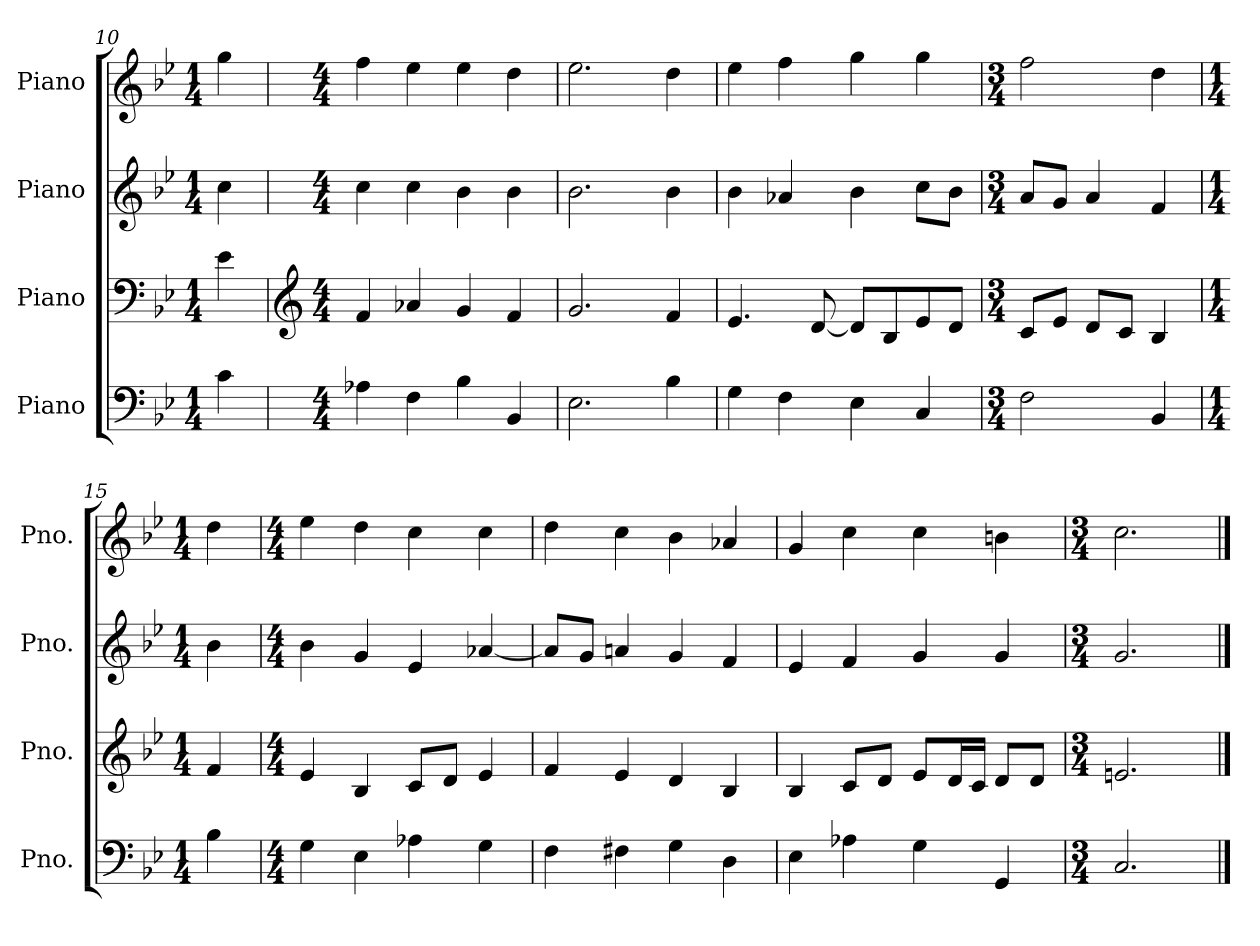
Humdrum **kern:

**kern	**kern	**kern	**kern
*part4	*part3	*part2	*part1
*staff4	*staff3	*staff2	*staff1
*I"Piano	*I"Piano	*I"Piano	*I"Piano
*I'Pno.	*I'Pno.	*I'Pno.	*I'Pno.
*clefF4	*clefF4	*clefG2	*clefG2
*k[b-e-]	*k[b-e-]	*k[b-e-]	*k[b-e-]
*M1/4	*M1/4	*M1/4	*M1/4
=10	=10	=10	=10
4c\	4e-\	4cc\	4gg\
=11	=11	=11	=11
*	*clefG2	*	*
*M4/4	*M4/4	*M4/4	*M4/4
4A-X\	4f/	4cc\	4ff\
4F\	4a-X/	4cc\	4ee-\
4B-\	4g/	4b-\	4ee-\
4BB-/	4f/	4b-\	4dd\
=12	=12	=12	=12
2.E-\	2.g/	2.b-\	2.ee-\
4B-\	4f/	4b-\	4dd\
=13	=13	=13	=13
4G\	4.e-/	4b-\	4ee-\
4F\	.	4a-X/	4ff\
.	[8d/	.	.
4E-\	8d/L]	4b-\	4gg\
.	8B-/	.	.
4C/	8e-/	8cc\L	4gg\
.	8d/J	8b-\J	.
!!LO:LB:g=z
=14	=14	=14	=14
*M3/4	*M3/4	*M3/4	*M3/4
2F\	8c/L	8a/L	2ff\
.	8e-/J	8g/J	.
.	8d/L	4a/	.
.	8c/J	.	.
4BB-/	4B-/	4f/	4dd\
=15	=15	=15	=15
*M1/4	*M1/4	*M1/4	*M1/4
4B-\	4f/	4b-\	4dd\
=16	=16	=16	=16
*M4/4	*M4/4	*M4/4	*M4/4
4G\	4e-/	4b-\	4ee-\
4E-\	4B-/	4g/	4dd\
4A-X\	8c/L	4e-/	4cc\
.	8d/J	.	.
4G\	4e-/	[4a-X/	4cc\
=17	=17	=17	=17
4F\	4f/	8a-/L]	4dd\
.	.	8g/J	.
4F#X\	4e-/	4an/	4cc\
4G\	4d/	4g/	4b-\
4D\	4B-/	4f/	4a-X/
=18	=18	=18	=18
4E-\	4B-/	4e-/	4g/
4A-X\	8c/L	4f/	4cc\
.	8d/J	.	.
4G\	8e-/L	4g/	4cc\
.	16d/L	.	.
.	16c/JJ	.	.
4GG/	8d/L	4g/	4bn\
.	8d/J	.	.
=19	=19	=19	=19
*M3/4	*M3/4	*M3/4	*M3/4
2.C/	2.en/	2.g/	2.cc\
==	==	==	==
*-	*-	*-	*-
